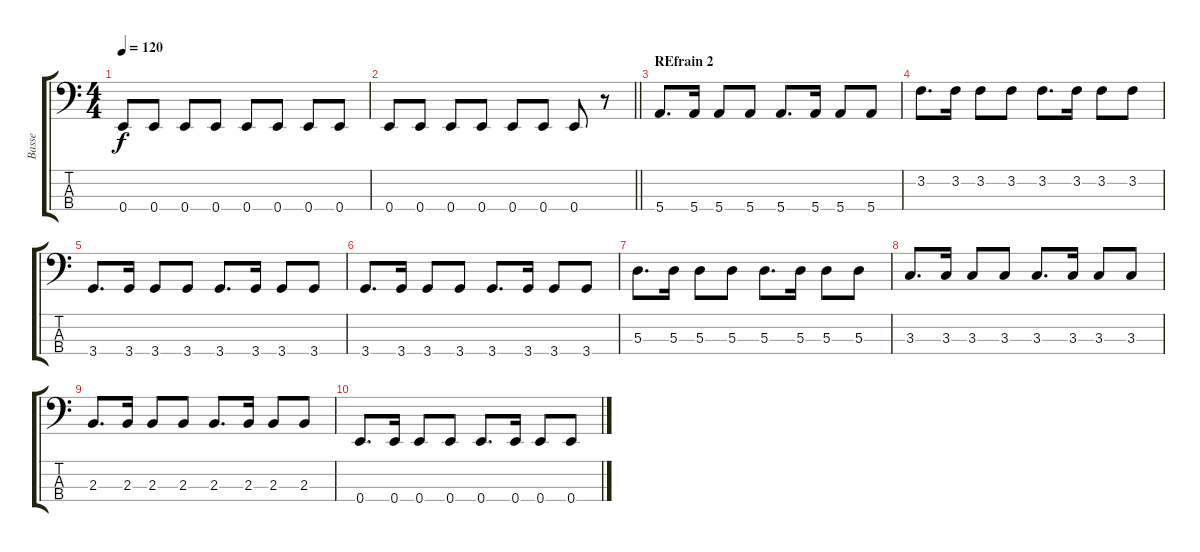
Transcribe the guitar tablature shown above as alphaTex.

\track ("Basse" "Basse") {instrument electricbassfinger}
\staff {score tabs}
\tuning (G2 D2 A1 E1) {hide}
\ts (4 4)
\tempo 120
\clef f4
\ks c
0.4.8{dy f} 0.4.8 0.4.8 0.4.8 0.4.8 0.4.8 0.4.8 0.4.8 |
\barLineRight lightlight
0.4.8 0.4.8 0.4.8 0.4.8 0.4.8 0.4.8 0.4.8 r.8 |
\section ("" "REfrain 2")
5.4.8{d} 5.4.16 5.4.8 5.4.8 5.4.8{d} 5.4.16 5.4.8 5.4.8 |
3.2.8{d} 3.2.16 3.2.8 3.2.8 3.2.8{d} 3.2.16 3.2.8 3.2.8 |
3.4.8{d} 3.4.16 3.4.8 3.4.8 3.4.8{d} 3.4.16 3.4.8 3.4.8 |
3.4.8{d} 3.4.16 3.4.8 3.4.8 3.4.8{d} 3.4.16 3.4.8 3.4.8 |
5.3.8{d} 5.3.16 5.3.8 5.3.8 5.3.8{d} 5.3.16 5.3.8 5.3.8 |
3.3.8{d} 3.3.16 3.3.8 3.3.8 3.3.8{d} 3.3.16 3.3.8 3.3.8 |
2.3.8{d} 2.3.16 2.3.8 2.3.8 2.3.8{d} 2.3.16 2.3.8 2.3.8 |
0.4.8{d} 0.4.16 0.4.8 0.4.8 0.4.8{d} 0.4.16 0.4.8 0.4.8
